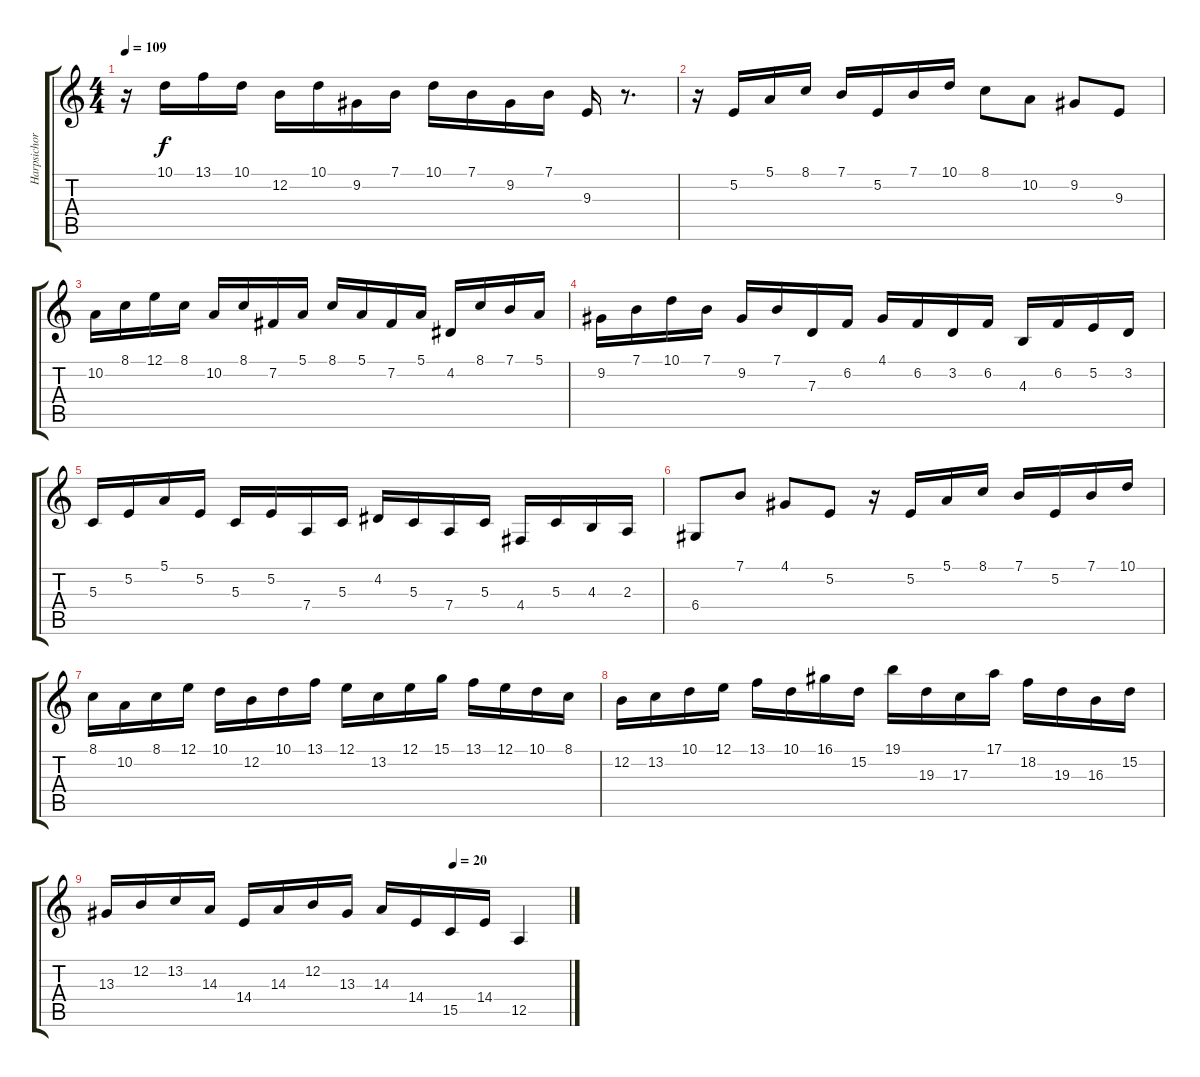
\track ("Harpsichord" "Harpsichor") {instrument harpsichord}
\staff {score tabs}
\tuning (E4 B3 G3 D3 A2 E2) {hide}
\ts (4 4)
\tempo 109
\clef g2
\ks c
r.16{dy f} 10.1.16 13.1.16 10.1.16 12.2.16 10.1.16 9.2.16 7.1.16 10.1.16 7.1.16 9.2.16 7.1.16 9.3.16 r.8{d} |
r.16 5.2.16 5.1.16 8.1.16 7.1.16 5.2.16 7.1.16 10.1.16 8.1.8 10.2.8 9.2.8 9.3.8 |
10.2.16 8.1.16 12.1.16 8.1.16 10.2.16 8.1.16 7.2.16 5.1.16 8.1.16 5.1.16 7.2.16 5.1.16 4.2.16 8.1.16 7.1.16 5.1.16 |
9.2.16 7.1.16 10.1.16 7.1.16 9.2.16 7.1.16 7.3.16 6.2.16 4.1.16 6.2.16 3.2.16 6.2.16 4.3.16 6.2.16 5.2.16 3.2.16 |
5.3.16 5.2.16 5.1.16 5.2.16 5.3.16 5.2.16 7.4.16 5.3.16 4.2.16 5.3.16 7.4.16 5.3.16 4.4.16 5.3.16 4.3.16 2.3.16 |
6.4.8 7.1.8 4.1.8 5.2.8 r.16 5.2.16 5.1.16 8.1.16 7.1.16 5.2.16 7.1.16 10.1.16 |
8.1.16 10.2.16 8.1.16 12.1.16 10.1.16 12.2.16 10.1.16 13.1.16 12.1.16 13.2.16 12.1.16 15.1.16 13.1.16 12.1.16 10.1.16 8.1.16 |
12.2.16 13.2.16 10.1.16 12.1.16 13.1.16 10.1.16 16.1.16 15.2.16 19.1.16 19.3.16 17.3.16 17.1.16 18.2.16 19.3.16 16.3.16 15.2.16 |
\tempo (20 0.75)
13.3.16 12.2.16 13.2.16 14.3.16 14.4.16 14.3.16 12.2.16 13.3.16 14.3.16 14.4.16 15.5.16 14.4.16 12.5.4
